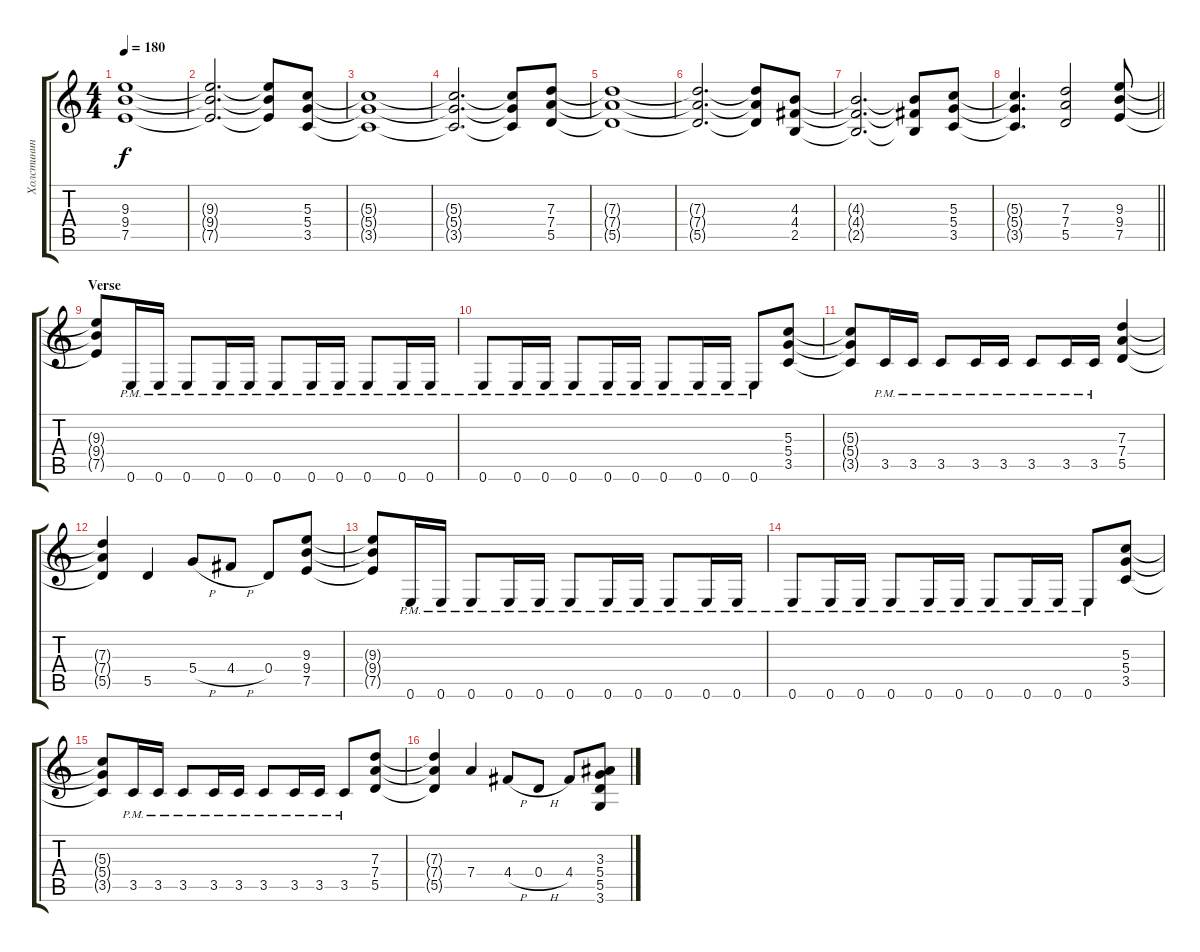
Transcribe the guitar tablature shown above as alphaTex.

\track ("Холстинин" "Холстинин") {instrument distortionguitar}
\staff {score tabs}
\tuning (E4 B3 G3 D3 A2 E2) {hide}
\ts (4 4)
\tempo 180
\clef g2
\ks c
(9.3{t} 9.4{t} 7.5{t}).1{dy f} |
(9.3{t} 9.4{t} 7.5{t}).2{d} (9.3{t} 9.4{t} 7.5{t}).8 (5.3 5.4 3.5).8 |
(5.3{t} 5.4{t} 3.5{t}).1 |
(5.3{t} 5.4{t} 3.5{t}).2{d} (5.3{t} 5.4{t} 3.5{t}).8 (7.3 7.4 5.5).8 |
(7.3{t} 7.4{t} 5.5{t}).1 |
(7.3{t} 7.4{t} 5.5{t}).2{d} (7.3{t} 7.4{t} 5.5{t}).8 (4.3 4.4 2.5).8 |
(4.3{t} 4.4{t} 2.5{t}).2{d} (4.3{t} 4.4{t} 2.5{t}).8 (5.3 5.4 3.5).8 |
\barLineRight lightlight
(5.3{t} 5.4{t} 3.5{t}).4{d} (7.3 7.4 5.5).2 (9.3 9.4 7.5).8 |
\section ("" "Verse")
(9.3{t} 9.4{t} 7.5{t}).8 0.6{pm}.16 0.6{pm}.16 0.6{pm}.8 0.6{pm}.16 0.6{pm}.16 0.6{pm}.8 0.6{pm}.16 0.6{pm}.16 0.6{pm}.8 0.6{pm}.16 0.6{pm}.16 |
0.6{pm}.8 0.6{pm}.16 0.6{pm}.16 0.6{pm}.8 0.6{pm}.16 0.6{pm}.16 0.6{pm}.8 0.6{pm}.16 0.6{pm}.16 0.6{pm}.8 (5.3 5.4 3.5).8 |
(5.3{t} 5.4{t} 3.5{t}).8 3.5{pm}.16 3.5{pm}.16 3.5{pm}.8 3.5{pm}.16 3.5{pm}.16 3.5{pm}.8 3.5{pm}.16 3.5{pm}.16 (7.3 7.4 5.5).4 |
(7.3{t} 7.4{t} 5.5{t}).4 5.5.4 5.4{h}.8 4.4{h}.8 0.4.8 (9.3 9.4 7.5).8 |
(9.3{t} 9.4{t} 7.5{t}).8 0.6{pm}.16 0.6{pm}.16 0.6{pm}.8 0.6{pm}.16 0.6{pm}.16 0.6{pm}.8 0.6{pm}.16 0.6{pm}.16 0.6{pm}.8 0.6{pm}.16 0.6{pm}.16 |
0.6{pm}.8 0.6{pm}.16 0.6{pm}.16 0.6{pm}.8 0.6{pm}.16 0.6{pm}.16 0.6{pm}.8 0.6{pm}.16 0.6{pm}.16 0.6{pm}.8 (5.3 5.4 3.5).8 |
(5.3{t} 5.4{t} 3.5{t}).8 3.5{pm}.16 3.5{pm}.16 3.5{pm}.8 3.5{pm}.16 3.5{pm}.16 3.5{pm}.8 3.5{pm}.16 3.5{pm}.16 3.5{pm}.8 (7.3 7.4 5.5).8 |
(7.3{t} 7.4{t} 5.5{t}).4 7.4.4 4.4{h}.8 0.4{h}.8 4.4.8 (3.3 5.4 5.5 3.6).8
